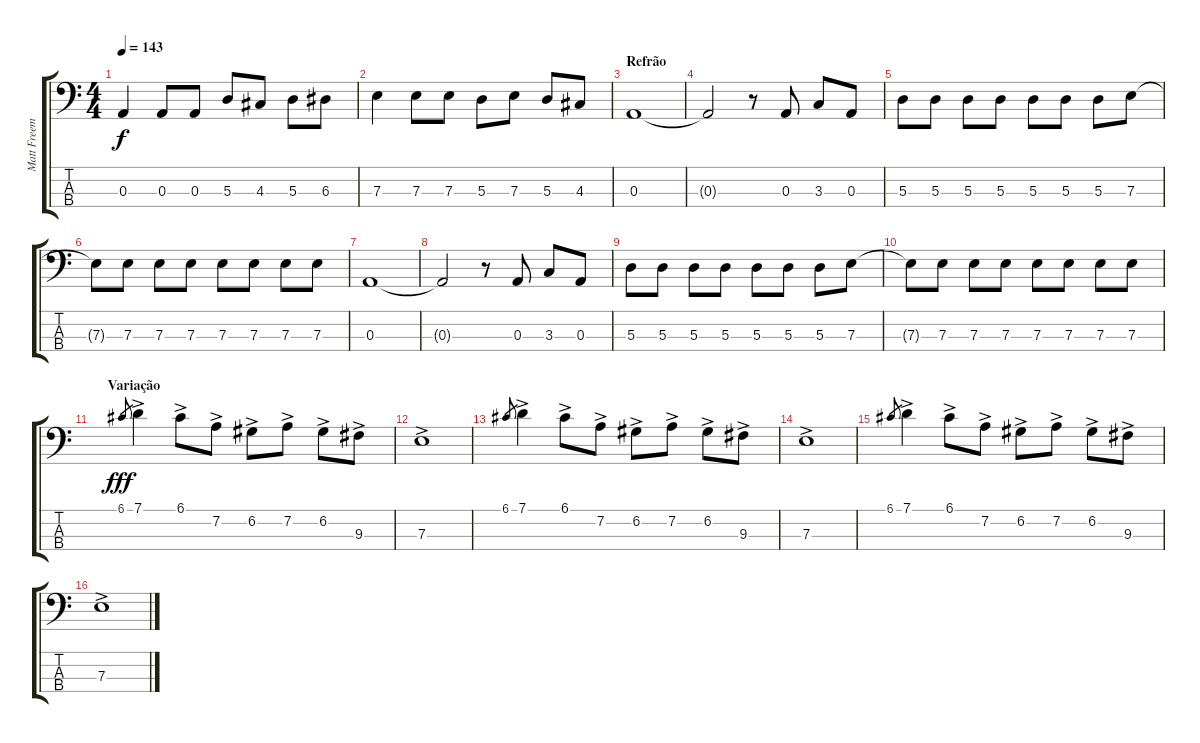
\track ("Matt Freeman" "Matt Freem") {instrument electricbassfinger}
\staff {score tabs}
\tuning (G2 D2 A1 E1) {hide}
\ts (4 4)
\tempo 143
\clef f4
\ks c
0.3.4{dy f} 0.3.8 0.3.8 5.3.8 4.3.8 5.3.8 6.3.8 |
7.3.4 7.3.8 7.3.8 5.3.8 7.3.8 5.3.8 4.3.8 |
\section ("" "Refrão")
0.3.1 |
0.3{t}.2 r.8 0.3.8 3.3.8 0.3.8 |
5.3.8 5.3.8 5.3.8 5.3.8 5.3.8 5.3.8 5.3.8 7.3.8 |
7.3{t}.8 7.3.8 7.3.8 7.3.8 7.3.8 7.3.8 7.3.8 7.3.8 |
0.3.1 |
0.3{t}.2 r.8 0.3.8 3.3.8 0.3.8 |
5.3.8 5.3.8 5.3.8 5.3.8 5.3.8 5.3.8 5.3.8 7.3.8 |
7.3{t}.8 7.3.8 7.3.8 7.3.8 7.3.8 7.3.8 7.3.8 7.3.8 |
\section ("" "Variação")
6.1.8{gr dy fff} 7.1{ac}.4 6.1{ac}.8 7.2{ac}.8 6.2{ac}.8 7.2{ac}.8 6.2{ac}.8 9.3{ac}.8 |
7.3{ac}.1 |
6.1.8{gr} 7.1{ac}.4 6.1{ac}.8 7.2{ac}.8 6.2{ac}.8 7.2{ac}.8 6.2{ac}.8 9.3{ac}.8 |
7.3{ac}.1 |
6.1.8{gr} 7.1{ac}.4 6.1{ac}.8 7.2{ac}.8 6.2{ac}.8 7.2{ac}.8 6.2{ac}.8 9.3{ac}.8 |
7.3{ac}.1
